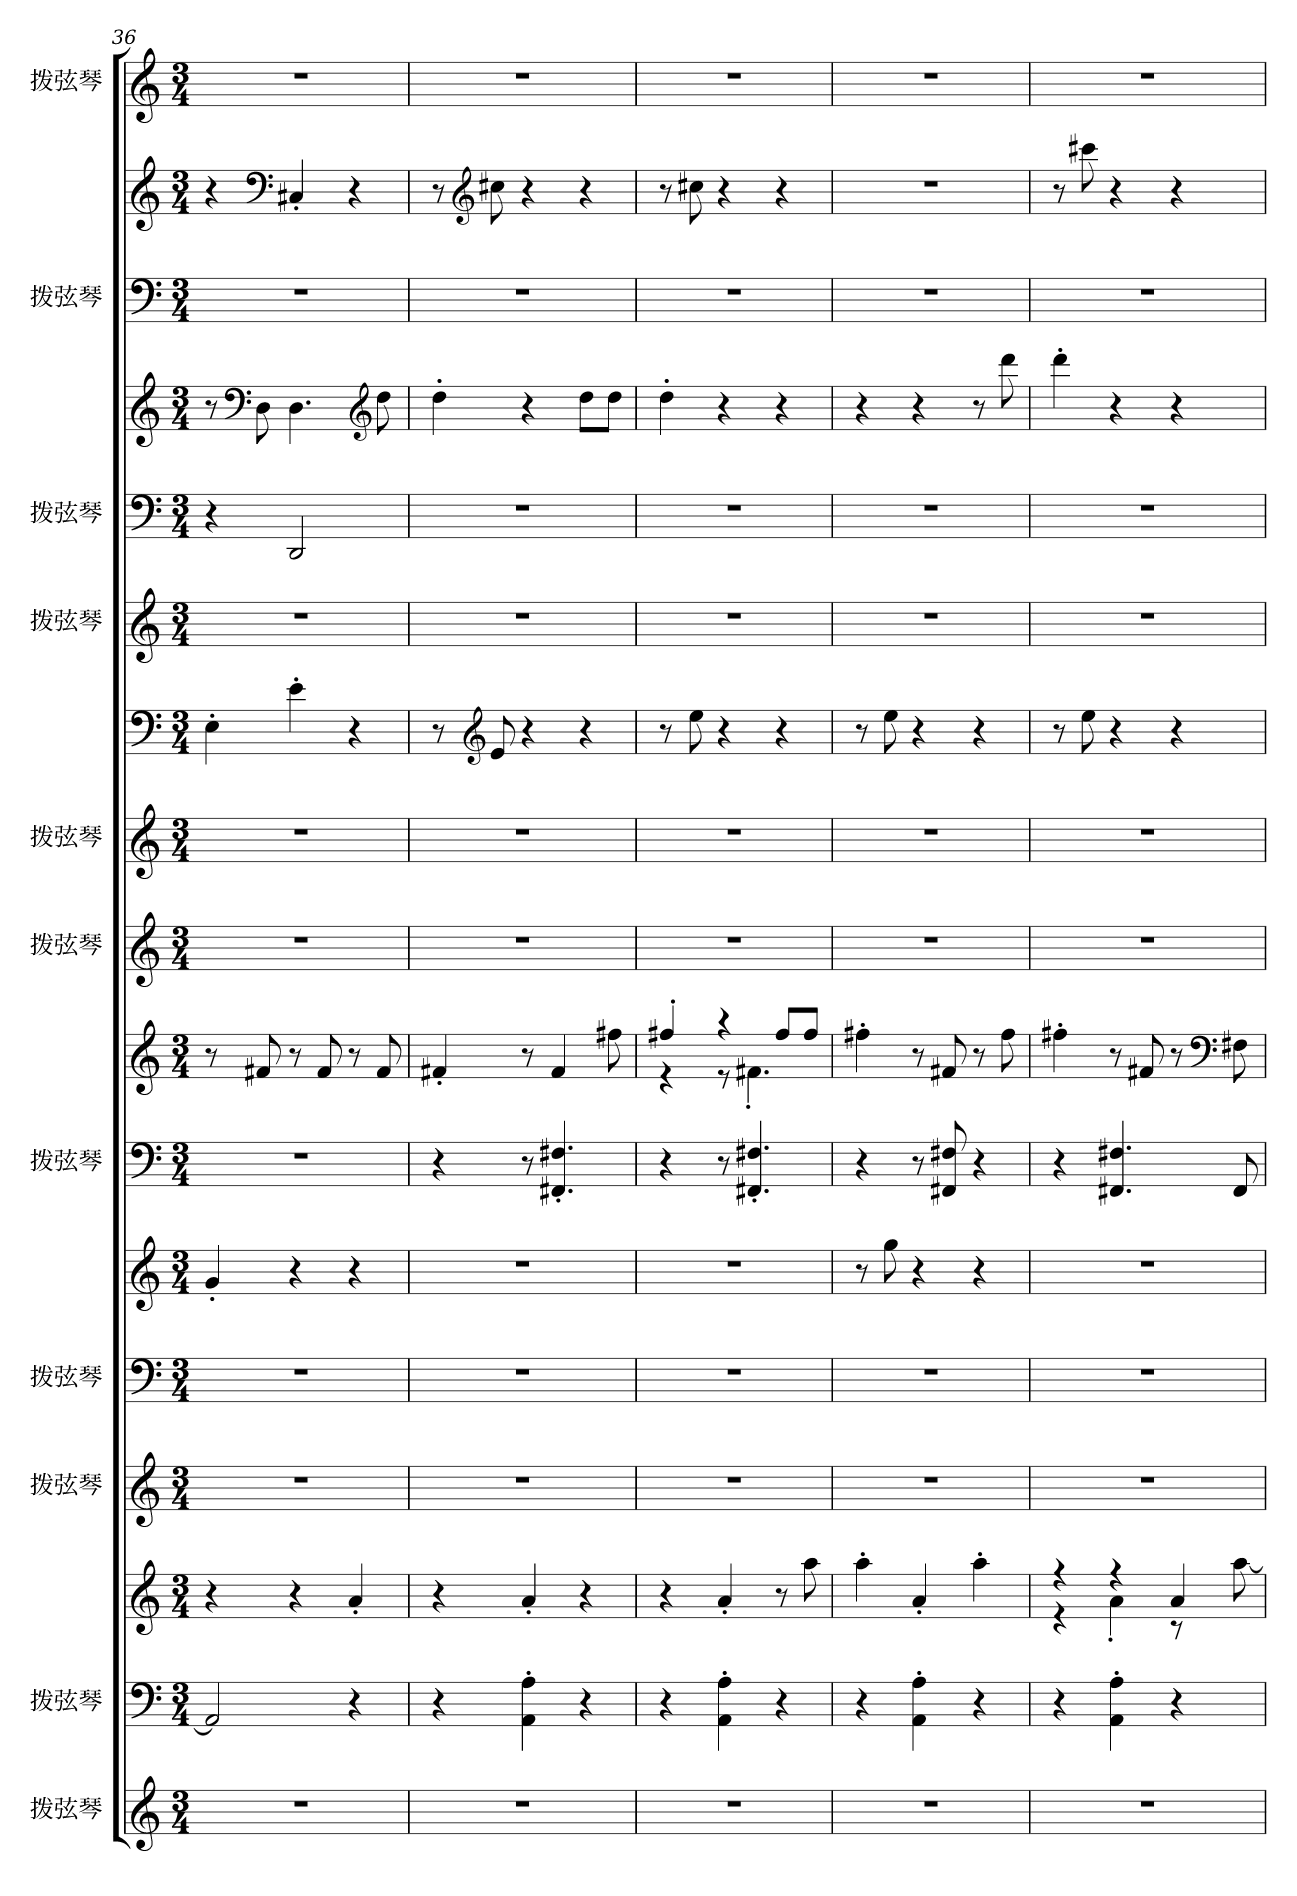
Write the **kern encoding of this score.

**kern	**kern	**kern	**kern	**kern	**kern	**kern	**kern	**kern	**kern	**kern	**kern	**kern	**kern	**kern	**kern	**kern
*part11	*part10	*part10	*part9	*part8	*part8	*part7	*part7	*part6	*part5	*part5	*part4	*part3	*part3	*part2	*part2	*part1
*staff17	*staff16	*staff15	*staff14	*staff13	*staff12	*staff11	*staff10	*staff9	*staff8	*staff7	*staff6	*staff5	*staff4	*staff3	*staff2	*staff1
*I"拨弦琴	*I"拨弦琴	*	*I"拨弦琴	*I"拨弦琴	*	*I"拨弦琴	*	*I"拨弦琴	*I"拨弦琴	*	*I"拨弦琴	*I"拨弦琴	*	*I"拨弦琴	*	*I"拨弦琴
*clefG2	*clefF4	*clefG2	*clefG2	*clefF4	*clefG2	*clefF4	*clefG2	*clefG2	*clefG2	*clefF4	*clefG2	*clefF4	*clefG2	*clefF4	*clefG2	*clefG2
*k[]	*k[]	*k[]	*k[]	*k[]	*k[]	*k[]	*k[]	*k[]	*k[]	*k[]	*k[]	*k[]	*k[]	*k[]	*k[]	*k[]
*M3/4	*M3/4	*M3/4	*M3/4	*M3/4	*M3/4	*M3/4	*M3/4	*M3/4	*M3/4	*M3/4	*M3/4	*M3/4	*M3/4	*M3/4	*M3/4	*M3/4
=36	=36	=36	=36	=36	=36	=36	=36	=36	=36	=36	=36	=36	=36	=36	=36	=36
2.r	2AA/]	4r	2.r	2.r	4g'/	2.r	8r	2.r	2.r	4E'\	2.r	4r	8r	2.r	4r	2.r
*	*	*	*	*	*	*	*	*	*	*	*	*	*clefF4	*	*	*
.	.	.	.	.	.	.	8f#X/	.	.	.	.	.	8D\	.	.	.
*	*	*	*	*	*	*	*	*	*	*	*	*	*	*	*clefF4	*
.	.	4r	.	.	4r	.	8r	.	.	4e'\	.	2DD/	4.D\	.	4C#X'/	.
.	.	.	.	.	.	.	8f#/	.	.	.	.	.	.	.	.	.
.	4r	4a'/	.	.	4r	.	8r	.	.	4r	.	.	.	.	4r	.
*	*	*	*	*	*	*	*	*	*	*	*	*	*clefG2	*	*	*
.	.	.	.	.	.	.	8f#/	.	.	.	.	.	8dd\	.	.	.
!!LO:PB:g=z
=37	=37	=37	=37	=37	=37	=37	=37	=37	=37	=37	=37	=37	=37	=37	=37	=37
2.r	4r	4r	2.r	2.r	2.r	4r	4f#X'/	2.r	2.r	8r	2.r	2.r	4dd'\	2.r	8r	2.r
*	*	*	*	*	*	*	*	*	*	*clefG2	*	*	*	*	*clefG2	*
.	.	.	.	.	.	.	.	.	.	8e/	.	.	.	.	8cc#X\	.
.	4AA\' 4A\'	4a'/	.	.	.	8r	8r	.	.	4r	.	.	4r	.	4r	.
.	.	.	.	.	.	4.FF#X/' 4.F#X/'	4f#/	.	.	.	.	.	.	.	.	.
.	4r	4r	.	.	.	.	.	.	.	4r	.	.	8dd\L	.	4r	.
.	.	.	.	.	.	.	8ff#X\	.	.	.	.	.	8dd\J	.	.	.
=38	=38	=38	=38	=38	=38	=38	=38	=38	=38	=38	=38	=38	=38	=38	=38	=38
*	*	*	*	*	*	*	*^	*	*	*	*	*	*	*	*	*
2.r	4r	4r	2.r	2.r	2.r	4r	4ff#X'/	4r	2.r	2.r	8r	2.r	2.r	4dd'\	2.r	8r	2.r
.	.	.	.	.	.	.	.	.	.	.	8ee\	.	.	.	.	8cc#X\	.
.	4AA\' 4A\'	4a'/	.	.	.	8r	4r	8r	.	.	4r	.	.	4r	.	4r	.
.	.	.	.	.	.	4.FF#X/' 4.F#X/'	.	4.f#X'\	.	.	.	.	.	.	.	.	.
.	4r	8r	.	.	.	.	8ff#/L	.	.	.	4r	.	.	4r	.	4r	.
.	.	8aa\	.	.	.	.	8ff#/J	.	.	.	.	.	.	.	.	.	.
*	*	*	*	*	*	*	*v	*v	*	*	*	*	*	*	*	*	*
=39	=39	=39	=39	=39	=39	=39	=39	=39	=39	=39	=39	=39	=39	=39	=39	=39
2.r	4r	4aa'\	2.r	2.r	8r	4r	4ff#X'\	2.r	2.r	8r	2.r	2.r	4r	2.r	2.r	2.r
.	.	.	.	.	8gg\	.	.	.	.	8ee\	.	.	.	.	.	.
.	4AA\' 4A\'	4a'/	.	.	4r	8r	8r	.	.	4r	.	.	4r	.	.	.
.	.	.	.	.	.	8FF#X/ 8F#X/	8f#X/	.	.	.	.	.	.	.	.	.
.	4r	4aa'\	.	.	4r	4r	8r	.	.	4r	.	.	8r	.	.	.
.	.	.	.	.	.	.	8ff#\	.	.	.	.	.	8ddd\	.	.	.
=40	=40	=40	=40	=40	=40	=40	=40	=40	=40	=40	=40	=40	=40	=40	=40	=40
*	*	*^	*	*	*	*	*	*	*	*	*	*	*	*	*	*
2.r	4r	4r	4r	2.r	2.r	2.r	4r	4ff#X'\	2.r	2.r	8r	2.r	2.r	4ddd'\	2.r	8r	2.r
.	.	.	.	.	.	.	.	.	.	.	8ee\	.	.	.	.	8ccc#X\	.
.	4AA\' 4A\'	4r	4a'\	.	.	.	4.FF#X/ 4.F#X/	8r	.	.	4r	.	.	4r	.	4r	.
.	.	.	.	.	.	.	.	8f#X/	.	.	.	.	.	.	.	.	.
.	4r	4a/	8r	.	.	.	.	8r	.	.	4r	.	.	4r	.	4r	.
*	*	*	*	*	*	*	*	*clefF4	*	*	*	*	*	*	*	*	*
.	.	.	[8aa\	.	.	.	8FF#/	8F#X\	.	.	.	.	.	.	.	.	.
*	*	*v	*v	*	*	*	*	*	*	*	*	*	*	*	*	*	*
=	=	=	=	=	=	=	=	=	=	=	=	=	=	=	=	=
*-	*-	*-	*-	*-	*-	*-	*-	*-	*-	*-	*-	*-	*-	*-	*-	*-
